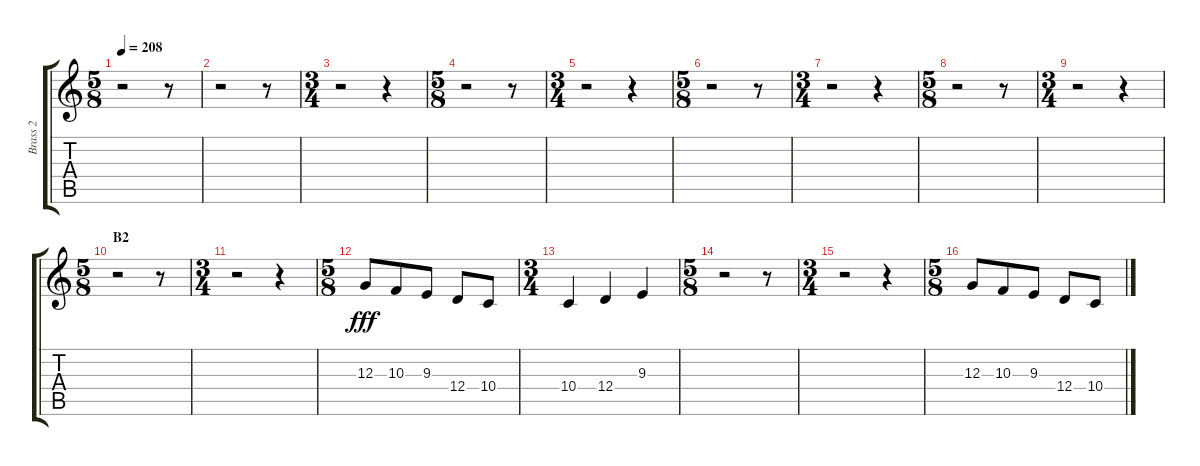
\track ("Brass 2" "Brass 2") {instrument brasssection}
\staff {score tabs}
\tuning (E4 B3 G3 D3 A2 E2) {hide}
\ts (5 8)
\tempo 208
\clef g2
\ks c
r.2{dy fff} r.8 |
r.2 r.8 |
\ts (3 4)
r.2 r.4 |
\ts (5 8)
r.2 r.8 |
\ts (3 4)
r.2 r.4 |
\ts (5 8)
r.2 r.8 |
\ts (3 4)
r.2 r.4 |
\ts (5 8)
r.2 r.8 |
\ts (3 4)
r.2 r.4 |
\ts (5 8)
\section ("" "B2")
r.2 r.8 |
\ts (3 4)
r.2 r.4 |
\ts (5 8)
12.3.8 10.3.8 9.3.8 12.4.8 10.4.8 |
\ts (3 4)
10.4.4 12.4.4 9.3.4 |
\ts (5 8)
r.2 r.8 |
\ts (3 4)
r.2 r.4 |
\ts (5 8)
12.3.8 10.3.8 9.3.8 12.4.8 10.4.8
